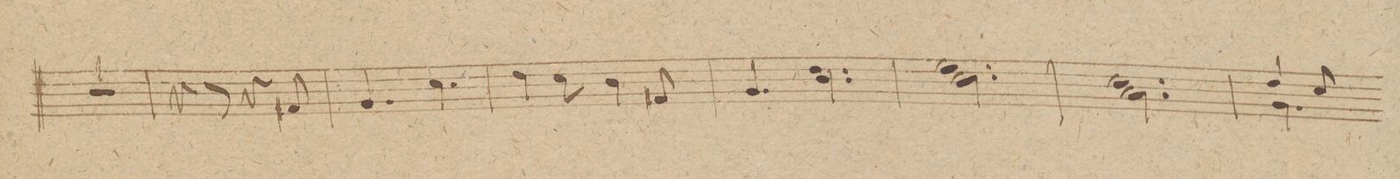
**kern	**dynam
*I"Alto Viola	*
*clefC3	*
*k[]	*
*M6/8	*
2.r	.
=108	=108
4r	.
8r	.
4r	.
8G#X/	.
=109	=109
4.A/	.
4.d\	.
=110	=110
4e\	.
8d\	.
4c\	.
8G#X/	.
=111	=111
4.A\	.
4.c\ 4.e	.
=112	=112
2.d\ 2.f	.
=113	=113
2.B\ 2.d	.
=114	=114
*^	*
4e/	4.A\	.
8d/	.	.
*-	*-	*-
